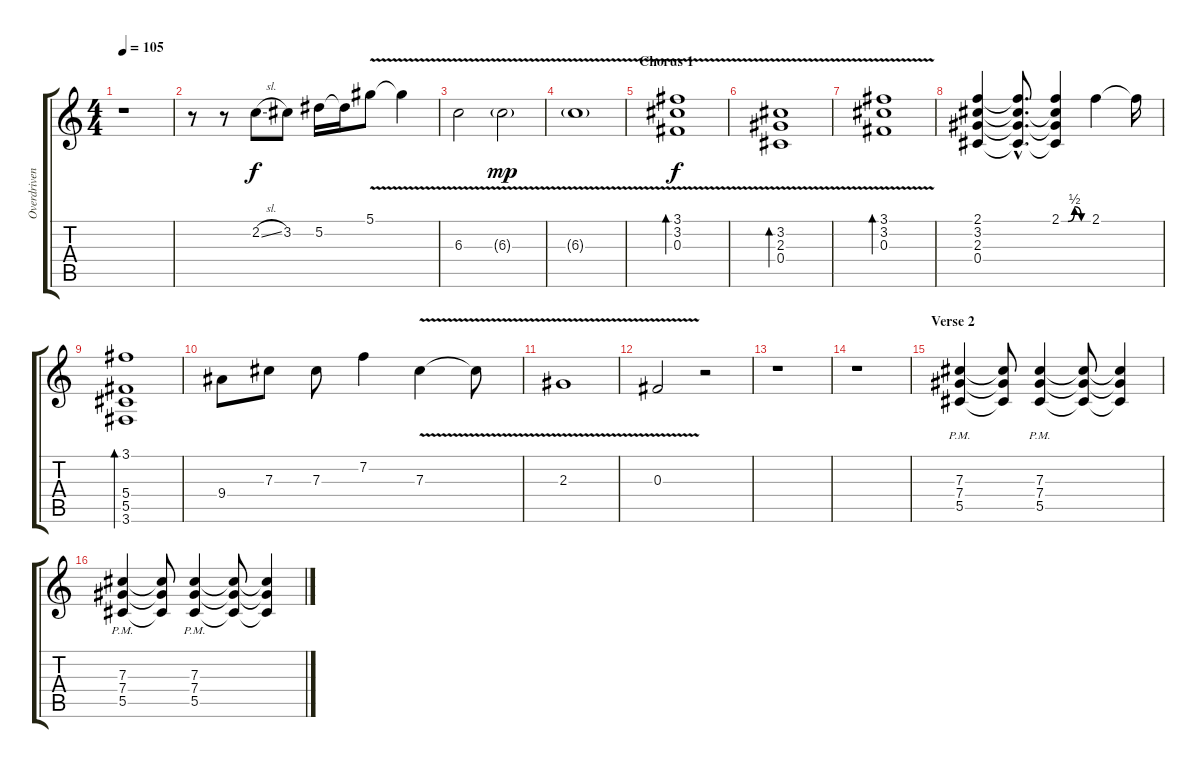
\track ("Overdriven guitar" "Overdriven") {instrument overdrivenguitar}
\staff {score tabs}
\tuning (Eb4 Bb3 Gb3 Db3 Ab2 Eb2) {hide}
\ts (4 4)
\tempo 105
\clef g2
\ks c
r.1{dy f} |
r.8 r.8 2.2{sl}.8 3.2.8 5.2.16 5.2{t}.16 5.1{v}.8 5.1{t}.4 |
6.3{v}.2 6.3{v g}.2{dy mp} |
6.3{v g}.1 |
\section ("" "Chorus 1")
(3.1{v} 3.2{v} 0.3{v}).1{bd 480 dy f volume 10} |
(3.2{v} 2.3{v} 0.4{v}).1{bd 480} |
(3.1{v} 3.2{v} 0.3{v}).1{bd 480} |
(2.1 3.2 2.3 0.4).4 (2.1{hac t} 3.2{hac t} 2.3{hac t} 0.4{hac t}).8{d} (2.1{be (custom 0 0 15 0 30 2 45 0 60 0)} 3.2{t} 2.3{t} 0.4{t}).4 2.1.4 2.1{t}.16 |
(3.1 5.4 5.5 3.6).1{bd 120} |
9.4.8 7.3.8 7.3.8 7.2.4 7.3{v}.4 7.3{t}.8 |
2.3{v}.1 |
0.3{v}.2 r.2 |
r.1 |
r.1 |
\section ("" "Verse 2")
(7.3{pm} 7.4{pm} 5.5).4{volume 4} (7.3{t} 7.4{t} 5.5{t}).8 (7.3{pm} 7.4{pm} 5.5).4 (7.3{t} 7.4{t} 5.5{t}).8 (7.3{t} 7.4{t} 5.5{t}).4 |
(7.3{pm} 7.4{pm} 5.5).4 (7.3{t} 7.4{t} 5.5{t}).8 (7.3{pm} 7.4{pm} 5.5).4 (7.3{t} 7.4{t} 5.5{t}).8 (7.3{t} 7.4{t} 5.5{t}).4
